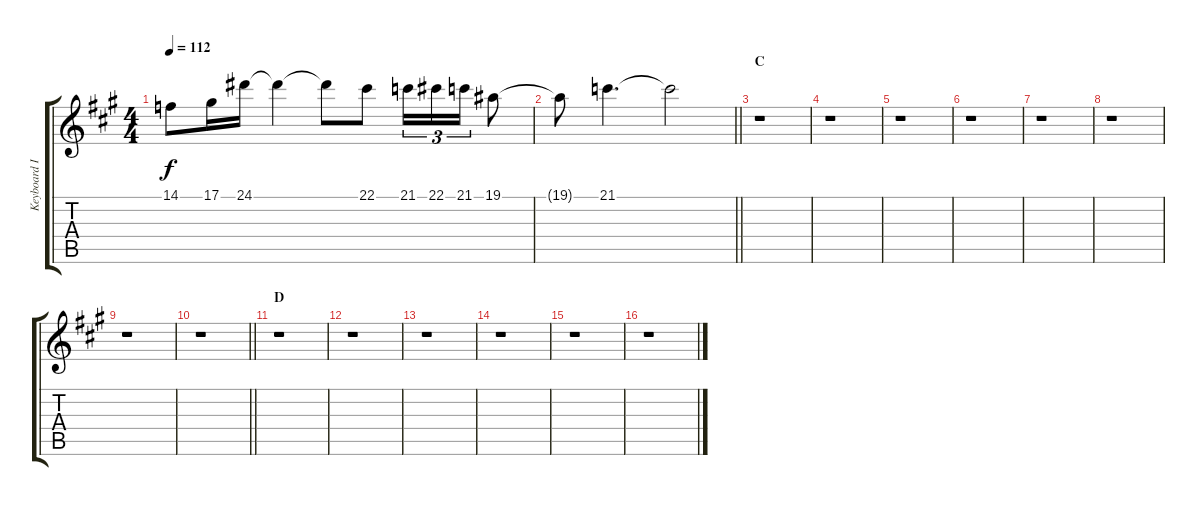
\track ("Keyboard II" "Keyboard I") {instrument pad1newage}
\staff {score tabs}
\tuning (Eb4 Bb3 Gb3 Db3 Ab2 Eb2) {hide}
\ts (4 4)
\tempo 112
\clef g2
\ks a
14.1.8{dy f} 17.1.16 24.1.16 24.1{t}.4 24.1{t}.8 22.1.8 21.1.16{tu (3 2)} 22.1.16{tu (3 2)} 21.1.16{tu (3 2)} 19.1.8 |
\barLineRight lightlight
19.1{t}.8 21.1.4{d} 21.1{t}.2 |
\section ("" "C")
r.1 |
r.1 |
r.1 |
r.1 |
r.1 |
r.1 |
r.1 |
\barLineRight lightlight
r.1 |
\section ("" "D")
r.1 |
r.1 |
r.1 |
r.1 |
r.1 |
r.1
